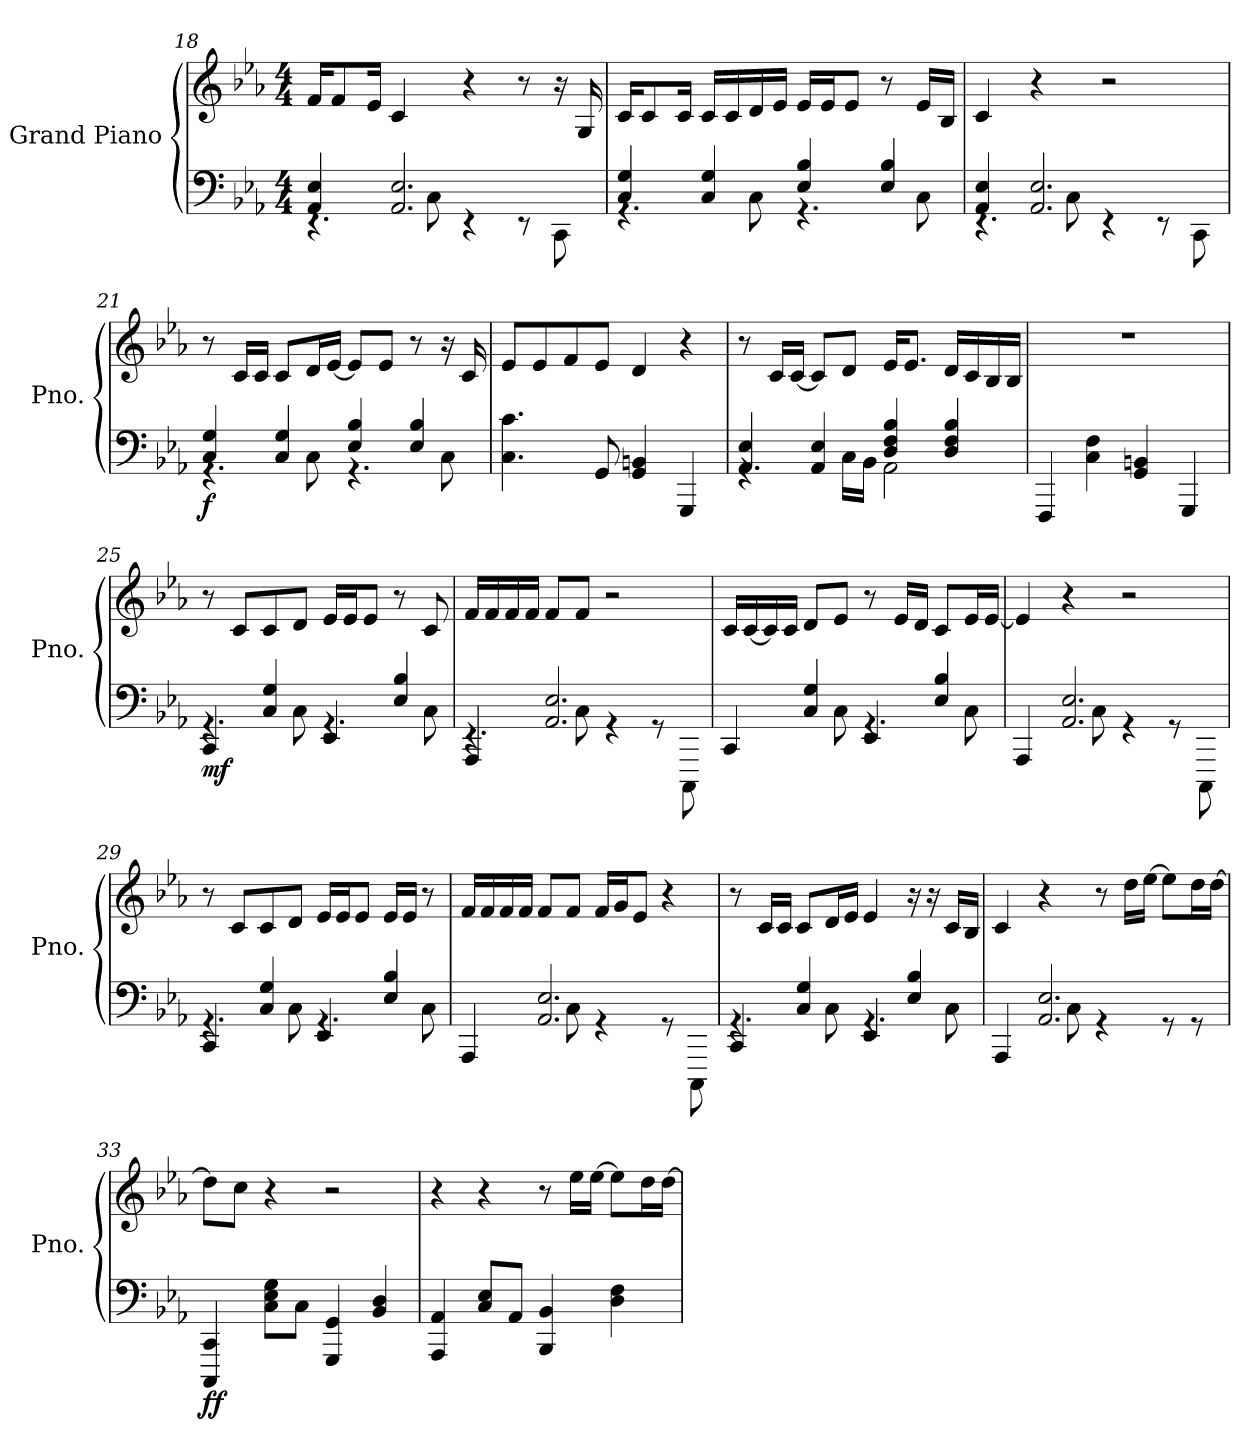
**kern	**kern	**dynam
*part1	*part1	*part1
*staff2	*staff1	*staff1/2
*I"Grand Piano	*	*
*I'Pno.	*	*
*clefF4	*clefG2	*
*k[b-e-a-]	*k[b-e-a-]	*
*M4/4	*M4/4	*
=18	=18	=18
*^	*	*
4AA-/ 4E-/	4.rEE	16f/KL	.
.	.	8f/	.
.	.	16e-/Jk	.
2.AA-/ 2.E-/	.	4c/	.
.	8C\	.	.
.	4rEE	4r	.
.	8rEE	8r	.
.	8CC\	16r	.
.	.	16G/	.
=19	=19	=19	=19
4C/ 4G/	4.rGG	16c/KL	.
.	.	8c/	.
.	.	16c/Jk	.
4C/ 4G/	.	16c/LL	.
.	.	16c/	.
.	8C\	16d/	.
.	.	16e-/JJ	.
4E-/ 4B-/	4.rGG	16e-/LL	.
.	.	16e-/J	.
.	.	8e-/J	.
4E-/ 4B-/	.	8r	.
.	8C\	16e-/LL	.
.	.	16B-/JJ	.
=20	=20	=20	=20
4AA-/ 4E-/	4.rEE	4c/	.
2.AA-/ 2.E-/	.	4r	.
.	8C\	.	.
.	4rEE	2r	.
.	8rEE	.	.
.	8CC\	.	.
!!LO:LB:g=z
=21	=21	=21	=21
!	!	!	!LO:DY:b=2
4C/ 4G/	4.rGG	8r	f
.	.	16c/LL	.
.	.	16c/JJ	.
4C/ 4G/	.	8c/L	.
.	8C\	16d/L	.
.	.	[16e-/JJ	.
4E-/ 4B-/	4.rGG	8e-/L]	.
.	.	8e-/J	.
4E-/ 4B-/	.	8r	.
.	8C\	16r	.
.	.	16c/	.
*v	*v	*	*
=22	=22	=22
4.C\ 4.c\	8e-/L	.
.	8e-/	.
.	8f/	.
8GG/	8e-/J	.
4GG/ 4BBn/	4d/	.
4GGG/	4r	.
=23	=23	=23
*^	*	*
4AA-/ 4E-/	4.rGG	8r	.
.	.	16c/LL	.
.	.	[16c/JJ	.
4AA-/ 4E-/	.	8c/L]	.
.	16C\LL	8d/J	.
.	16BB-\JJ	.	.
4D/ 4F/ 4B-/	2AA-\	16e-/KL	.
.	.	8.e-/J	.
4D/ 4F/ 4B-/	.	16d/LL	.
.	.	16c/	.
.	.	16B-/	.
.	.	16B-/JJ	.
*v	*v	*	*
=24	=24	=24
4FFF/	1r	.
4C\ 4F\	.	.
4GG/ 4BBn/	.	.
4GGG/	.	.
!!LO:PB:g=z
=25	=25	=25
*^	*	*
!	!	!	!LO:DY:b=2
4CC/	4.rGG	8r	mf
.	.	8c/L	.
4C/ 4G/	.	8c/	.
.	8C\	8d/J	.
4EE-/	4.rGG	16e-/LL	.
.	.	16e-/J	.
.	.	8e-/J	.
4E-/ 4B-/	.	8r	.
.	8C\	8c/	.
=26	=26	=26	=26
4AAA-/	4.rEE	16f/LL	.
.	.	16f/	.
.	.	16f/	.
.	.	16f/JJ	.
2.AA-/ 2.E-/	.	8f/L	.
.	8C\	8f/J	.
.	4rGG	2r	.
.	8rGG	.	.
.	8CCC\	.	.
=27	=27	=27	=27
4CC/	4.ryy	16c/LL	.
.	.	[16c/	.
.	.	16c/]	.
.	.	16c/JJ	.
4C/ 4G/	.	8d/L	.
.	8C\	8e-/J	.
4EE-/	4.rGG	8r	.
.	.	16e-/LL	.
.	.	16d/JJ	.
4E-/ 4B-/	.	8c/L	.
.	8C\	16e-/L	.
.	.	[16e-/JJ	.
=28	=28	=28	=28
4AAA-/	4.ryy	4e-/]	.
2.AA-/ 2.E-/	.	4r	.
.	8C\	.	.
.	4rGG	2r	.
.	8rGG	.	.
.	8CCC\	.	.
!!LO:LB:g=z
=29	=29	=29	=29
4CC/	4.rGG	8r	.
.	.	8c/L	.
4C/ 4G/	.	8c/	.
.	8C\	8d/J	.
4EE-/	4.rGG	16e-/LL	.
.	.	16e-/J	.
.	.	8e-/J	.
4E-/ 4B-/	.	16e-/LL	.
.	.	16e-/JJ	.
.	8C\	8r	.
=30	=30	=30	=30
4AAA-/	4.ryy	16f/LL	.
.	.	16f/	.
.	.	16f/	.
.	.	16f/JJ	.
2.AA-/ 2.E-/	.	8f/L	.
.	8C\	8f/J	.
.	4rGG	16f/LL	.
.	.	16g/J	.
.	.	8e-/J	.
.	8rGG	4r	.
.	8CCC\	.	.
=31	=31	=31	=31
4CC/	4.rGG	8r	.
.	.	16c/LL	.
.	.	16c/JJ	.
4C/ 4G/	.	8c/L	.
.	8C\	16d/L	.
.	.	16e-/JJ	.
4EE-/	4.rGG	4e-/	.
4E-/ 4B-/	.	16r	.
.	.	16r	.
.	8C\	16c/LL	.
.	.	16B-/JJ	.
=32	=32	=32	=32
4AAA-/	4.ryy	4c/	.
2.AA-/ 2.E-/	.	4r	.
.	8C\	.	.
.	4rGG	8r	.
.	.	16dd\LL	.
.	.	[16ee-\JJ	.
.	8rGG	8ee-\L]	.
.	8rGG	16dd\L	.
.	.	[16dd\JJ	.
*v	*v	*	*
!!LO:LB:g=z
=33	=33	=33
!	!	!LO:DY:b=2
4CCC/ 4CC/	8dd\L]	ff
.	8cc\J	.
8C\ 8E-\ 8G\L	4r	.
8C\J	.	.
4GGG/ 4GG/	2r	.
4BB-/ 4D/	.	.
=34	=34	=34
4AAA-/ 4AA-/	4r	.
8C/ 8E-/L	4r	.
8AA-/J	.	.
4BBB-/ 4BB-/	8r	.
.	16ee-\LL	.
.	[16ee-\JJ	.
4D\ 4F\	8ee-\L]	.
.	16dd\L	.
.	[16dd\JJ	.
=	=	=
*-	*-	*-
